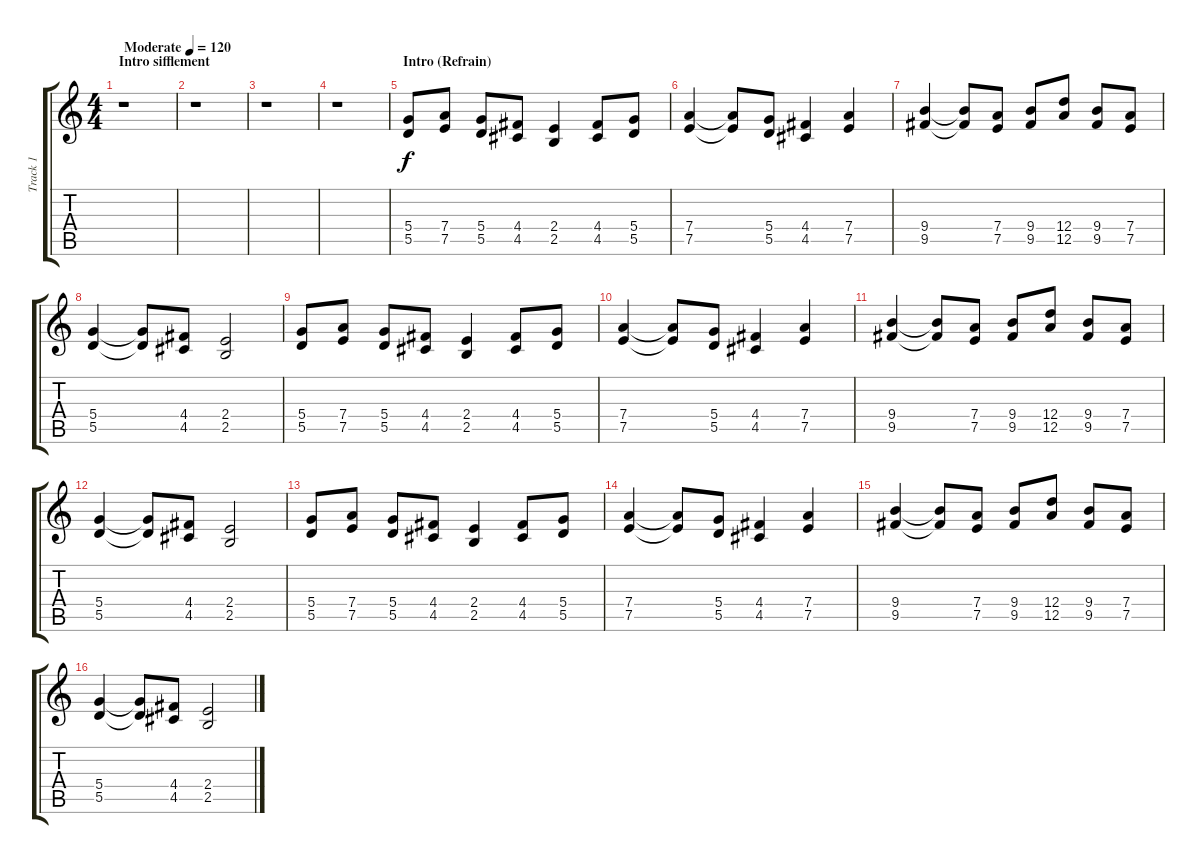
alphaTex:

\track ("Track 1" "Track 1") {instrument overdrivenguitar}
\staff {score tabs}
\tuning (E4 B3 G3 D3 A2 E2) {hide}
\ts (4 4)
\section ("" "Intro sifflement")
\tempo (120 "Moderate")
\clef g2
\ks c
r.1{dy f instrument overdrivenguitar} |
r.1 |
r.1 |
r.1 |
\section ("" "Intro (Refrain)")
(5.4 5.5).8 (7.4 7.5).8 (5.4 5.5).8 (4.4 4.5).8 (2.4 2.5).4 (4.4 4.5).8 (5.4 5.5).8 |
(7.4 7.5).4 (7.4{t} 7.5{t}).8 (5.4 5.5).8 (4.4 4.5).4 (7.4 7.5).4 |
(9.4 9.5).4 (9.4{t} 9.5{t}).8 (7.4 7.5).8 (9.4 9.5).8 (12.4 12.5).8 (9.4 9.5).8 (7.4 7.5).8 |
(5.4 5.5).4 (5.4{t} 5.5{t}).8 (4.4 4.5).8 (2.4 2.5).2 |
(5.4 5.5).8 (7.4 7.5).8 (5.4 5.5).8 (4.4 4.5).8 (2.4 2.5).4 (4.4 4.5).8 (5.4 5.5).8 |
(7.4 7.5).4 (7.4{t} 7.5{t}).8 (5.4 5.5).8 (4.4 4.5).4 (7.4 7.5).4 |
(9.4 9.5).4 (9.4{t} 9.5{t}).8 (7.4 7.5).8 (9.4 9.5).8 (12.4 12.5).8 (9.4 9.5).8 (7.4 7.5).8 |
(5.4 5.5).4 (5.4{t} 5.5{t}).8 (4.4 4.5).8 (2.4 2.5).2 |
(5.4 5.5).8 (7.4 7.5).8 (5.4 5.5).8 (4.4 4.5).8 (2.4 2.5).4 (4.4 4.5).8 (5.4 5.5).8 |
(7.4 7.5).4 (7.4{t} 7.5{t}).8 (5.4 5.5).8 (4.4 4.5).4 (7.4 7.5).4 |
(9.4 9.5).4 (9.4{t} 9.5{t}).8 (7.4 7.5).8 (9.4 9.5).8 (12.4 12.5).8 (9.4 9.5).8 (7.4 7.5).8 |
(5.4 5.5).4 (5.4{t} 5.5{t}).8 (4.4 4.5).8 (2.4 2.5).2
